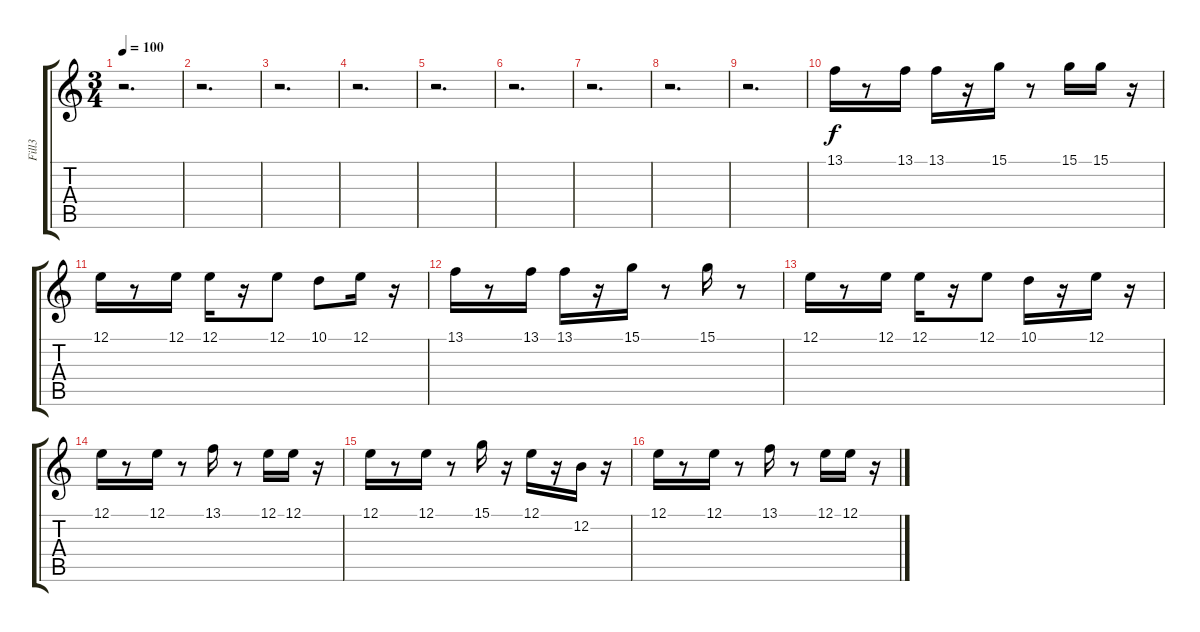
\track ("Fill3" "Fill3") {instrument musicbox}
\staff {score tabs}
\tuning (E4 B3 G3 D3 A2 E2) {hide}
\ts (3 4)
\tempo 100
\clef g2
\ks c
r.2{d dy f} |
r.2{d} |
r.2{d} |
r.2{d} |
r.2{d} |
r.2{d} |
r.2{d} |
r.2{d} |
r.2{d} |
13.1.16 r.8 13.1.16 13.1.16 r.16 15.1.16 r.8 15.1.16 15.1.16 r.16 |
12.1.16 r.8 12.1.16 12.1.16 r.16 12.1.8 10.1.8 12.1.16 r.16 |
13.1.16 r.8 13.1.16 13.1.16 r.16 15.1.16 r.8 15.1.16 r.8 |
12.1.16 r.8 12.1.16 12.1.16 r.16 12.1.8 10.1.16 r.16 12.1.16 r.16 |
12.1.16 r.8 12.1.16 r.8 13.1.16 r.8 12.1.16 12.1.16 r.16 |
12.1.16 r.8 12.1.16 r.8 15.1.16 r.16 12.1.16 r.16 12.2.16 r.16 |
12.1.16 r.8 12.1.16 r.8 13.1.16 r.8 12.1.16 12.1.16 r.16
